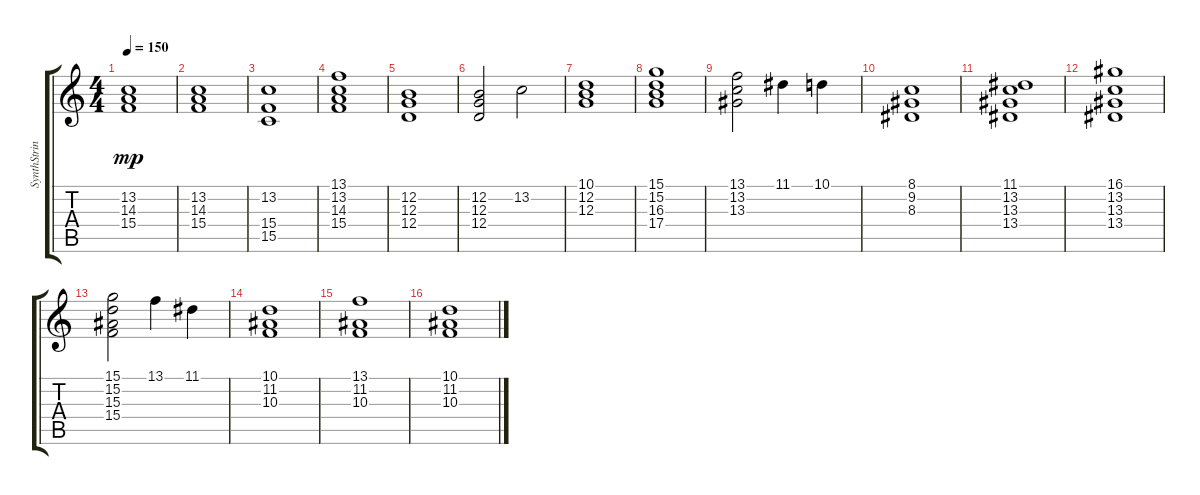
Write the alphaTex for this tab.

\track ("SynthStrings 1" "SynthStrin") {instrument synthstrings1}
\staff {score tabs}
\tuning (E4 B3 G3 D3 A2 E2) {hide}
\ts (4 4)
\tempo 150
\clef g2
\ks c
(13.2 14.3 15.4).1{dy mp} |
(13.2 14.3 15.4).1 |
(13.2 15.4 15.5).1 |
(13.1 13.2 14.3 15.4).1 |
(12.2 12.3 12.4).1 |
(12.2 12.3 12.4).2 13.2.2 |
(10.1 12.2 12.3).1 |
(15.1 15.2 16.3 17.4).1 |
(13.1 13.2 13.3).2 11.1.4 10.1.4 |
(8.1 9.2 8.3).1 |
(11.1 13.2 13.3 13.4).1 |
(16.1 13.2 13.3 13.4).1 |
(15.1 15.2 15.3 15.4).2 13.1.4 11.1.4 |
(10.1 11.2 10.3).1 |
(13.1 11.2 10.3).1 |
(10.1 11.2 10.3).1
